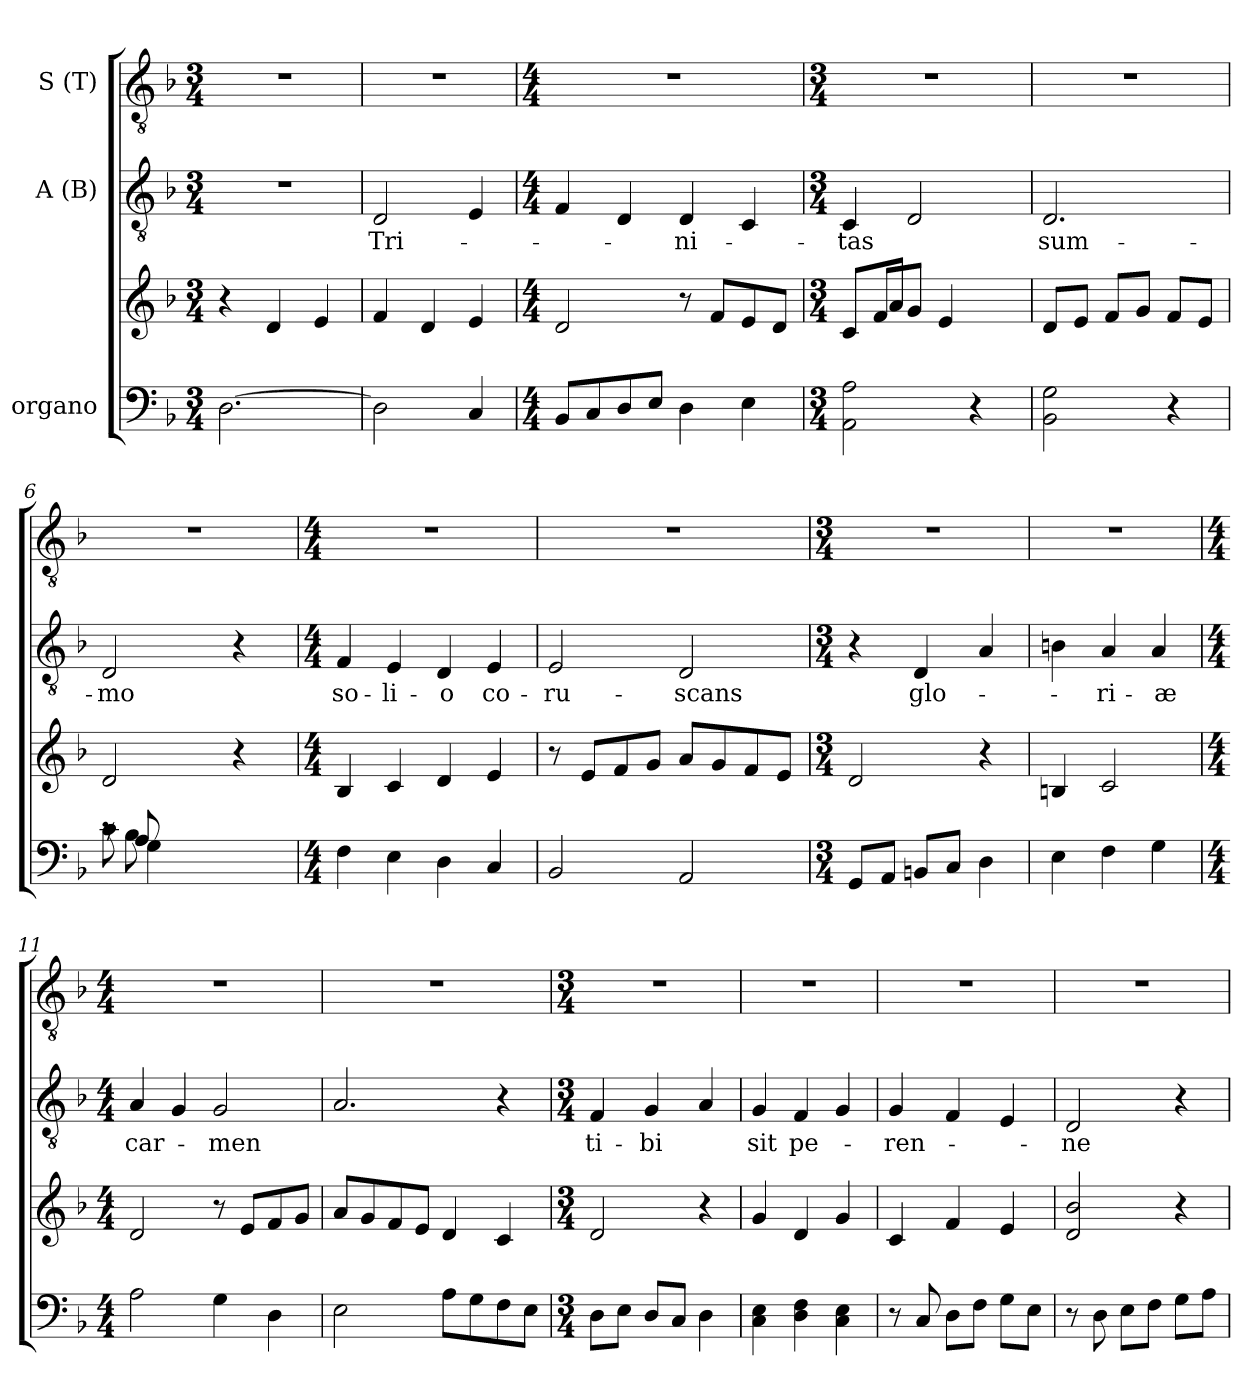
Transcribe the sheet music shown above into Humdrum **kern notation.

**kern	**kern	**kern	**text	**kern
*part3	*part3	*part2	*part2	*part1
*staff4	*staff3	*staff2	*staff2	*staff1
*I"organo	*	*I"A (B)	*	*I"S (T)
*clefF4	*clefG2	*clefGv2	*	*clefGv2
*k[b-]	*k[b-]	*k[b-]	*	*k[b-]
*F:	*F:	*F:	*	*F:
*M3/4	*M3/4	*M3/4	*	*M3/4
=1	=1	=1	=1	=1
!	!	!LO:N:vis=1	!	!LO:N:vis=1
[>2.D\	4r	2.r	.	2.r
.	4d/	.	.	.
.	4e/	.	.	.
=2	=2	=2	=2	=2
!	!	!	!LO:LY:b	!LO:N:vis=1
2D\]	4f/	2D/	Tri-	2.r
.	4d/	.	.	.
4C/	4e/	4E/	.	.
=3	=3	=3	=3	=3
*M4/4	*M4/4	*M4/4	*	*M4/4
8BB-/L	2d/	4F/	.	1r
8C/	.	.	.	.
8D/	.	4D/	.	.
8E/J	.	.	.	.
!	!	!	!LO:LY:b	!
4D\	8r	4D/	-ni-	.
.	8f/L	.	.	.
4E\	8e/	4C/	.	.
.	8d/J	.	.	.
=4	=4	=4	=4	=4
*M3/4	*M3/4	*M3/4	*	*M3/4
*	*^	*	*	*
!	!	!	!	!LO:LY:b	!LO:N:vis=1
2AA\ 2A\	8ryy	8c/L	4C/	-tas	2.r
.	8f/L	8a/J	.	.	.
.	8g/J	8ryy	2D/	.	.
.	4e/	4.ryy	.	.	.
4r	.	.	.	.	.
.	8ryy	.	.	.	.
*	*v	*v	*	*	*
=5	=5	=5	=5	=5
!	!	!	!LO:LY:b	!LO:N:vis=1
2BB-\ 2G\	8d/L	2.D/	sum-	2.r
.	8e/J	.	.	.
.	8f/L	.	.	.
.	8g/J	.	.	.
4r	8f/L	.	.	.
.	8e/J	.	.	.
=6	=6	=6	=6	=6
*^	*	*	*	*
*	*^	*	*	*	*
!	!	!	!	!	!LO:LY:b	!LO:N:vis=1
8rc	8c\	8ryy	2d/	2D/	-mo	2.r
8A/	8B-\	4G\	.	.	.	.
4.ryy	4.ryy	.	.	.	.	.
.	.	4.ryy	.	.	.	.
.	.	.	4r	4r	.	.
8ryy	8ryy	.	.	.	.	.
*v	*v	*v	*	*	*	*
=7	=7	=7	=7	=7
*M4/4	*M4/4	*M4/4	*	*M4/4
*^	*	*	*	*
!	!	!	!	!LO:LY:b	!
*v	*v	*	*	*	*
4F\	4B-/	4F/	so-	1r
!	!	!	!LO:LY:b:rj	!
4E\	4c/	4E/	-li-	.
!	!	!	!LO:LY:b	!
4D\	4d/	4D/	-o	.
!	!	!	!LO:LY:b	!
4C/	4e/	4E/	co-	.
!!LO:LB:g=z
=8	=8	=8	=8	=8
!	!	!	!LO:LY:b	!
2BB-/	8r	2E/	-ru-	1r
.	8e/L	.	.	.
.	8f/	.	.	.
.	8g/J	.	.	.
!	!	!	!LO:LY:b	!
2AA/	8a/L	2D/	-scans	.
.	8g/	.	.	.
.	8f/	.	.	.
.	8e/J	.	.	.
=9	=9	=9	=9	=9
*M3/4	*M3/4	*M3/4	*	*M3/4
!	!	!	!	!LO:N:vis=1
8GG/L	2d/	4r	.	2.r
8AA/J	.	.	.	.
!	!	!	!LO:LY:b	!
8BBn/L	.	4D/	glo-	.
8C/J	.	.	.	.
4D\	4r	4A/	.	.
=10	=10	=10	=10	=10
!	!	!	!	!LO:N:vis=1
4E\	4Bn/	4Bn\	.	2.r
!	!	!	!LO:LY:b	!
4F\	2c/	4A/	-ri-	.
!	!	!	!LO:LY:b	!
4G\	.	4A/	-æ	.
=11	=11	=11	=11	=11
*M4/4	*M4/4	*M4/4	*	*M4/4
!	!	!	!LO:LY:b	!
2A\	2d/	4A/	car-	1r
.	.	4G/	.	.
!	!	!	!LO:LY:b	!
4G\	8r	2G/	-men	.
.	8e/L	.	.	.
4D\	8f/	.	.	.
.	8g/J	.	.	.
=12	=12	=12	=12	=12
2E\	8a/L	2.A/	.	1r
.	8g/	.	.	.
.	8f/	.	.	.
.	8e/J	.	.	.
8A\L	4d/	.	.	.
8G\	.	.	.	.
8F\	4c/	4r	.	.
8E\J	.	.	.	.
=13	=13	=13	=13	=13
*M3/4	*M3/4	*M3/4	*	*M3/4
!	!	!	!LO:LY:b	!LO:N:vis=1
8D\L	2d/	4F/	ti-	2.r
8E\J	.	.	.	.
!	!	!	!LO:LY:b	!
8D/L	.	4G/	-bi	.
8C/J	.	.	.	.
4D\	4r	4A/	.	.
!!LO:LB:g=z
=14	=14	=14	=14	=14
!	!	!	!LO:LY:b	!LO:N:vis=1
4C\ 4E\	4g/	4G/	sit	2.r
!	!	!	!LO:LY:b	!
4D\ 4F\	4d/	4F/	pe-	.
4C\ 4E\	4g/	4G/	.	.
=15	=15	=15	=15	=15
!	!	!	!LO:LY:b	!LO:N:vis=1
8r	4c/	4G/	-ren-	2.r
8C/	.	.	.	.
8D\L	4f/	4F/	.	.
8F\J	.	.	.	.
8G\L	4e/	4E/	.	.
8E\J	.	.	.	.
=16	=16	=16	=16	=16
!	!	!	!LO:LY:b	!LO:N:vis=1
8r	2d/ 2b-/	2D/	-ne	2.r
8D\	.	.	.	.
8E\L	.	.	.	.
8F\J	.	.	.	.
8G\L	4r	4r	.	.
8A\J	.	.	.	.
=	=	=	=	=
*-	*-	*-	*-	*-
